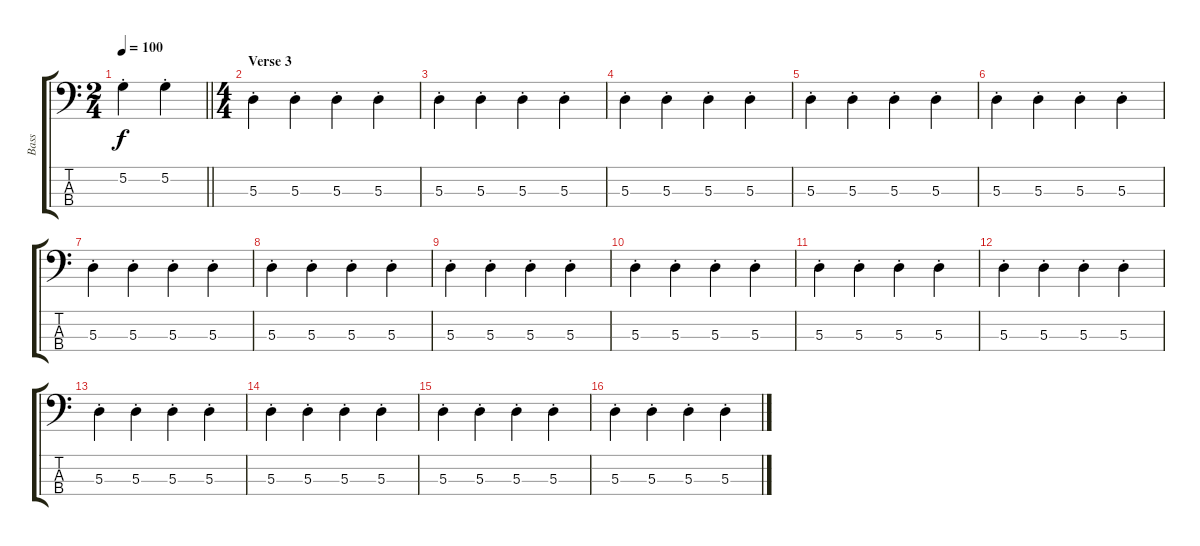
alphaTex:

\track ("Bass" "Bass") {instrument electricbassfinger}
\staff {score tabs}
\tuning (G2 D2 A1 E1) {hide}
\ts (2 4)
\tempo 100
\clef f4
\barLineRight lightlight
\ks c
5.2{st}.4{dy f} 5.2{st}.4 |
\ts (4 4)
\section ("" "Verse 3")
5.3{st}.4 5.3{st}.4 5.3{st}.4 5.3{st}.4 |
5.3{st}.4 5.3{st}.4 5.3{st}.4 5.3{st}.4 |
5.3{st}.4 5.3{st}.4 5.3{st}.4 5.3{st}.4 |
5.3{st}.4 5.3{st}.4 5.3{st}.4 5.3{st}.4 |
5.3{st}.4 5.3{st}.4 5.3{st}.4 5.3{st}.4 |
5.3{st}.4 5.3{st}.4 5.3{st}.4 5.3{st}.4 |
5.3{st}.4 5.3{st}.4 5.3{st}.4 5.3{st}.4 |
5.3{st}.4 5.3{st}.4 5.3{st}.4 5.3{st}.4 |
5.3{st}.4 5.3{st}.4 5.3{st}.4 5.3{st}.4 |
5.3{st}.4 5.3{st}.4 5.3{st}.4 5.3{st}.4 |
5.3{st}.4 5.3{st}.4 5.3{st}.4 5.3{st}.4 |
5.3{st}.4 5.3{st}.4 5.3{st}.4 5.3{st}.4 |
5.3{st}.4 5.3{st}.4 5.3{st}.4 5.3{st}.4 |
5.3{st}.4 5.3{st}.4 5.3{st}.4 5.3{st}.4 |
5.3{st}.4 5.3{st}.4 5.3{st}.4 5.3{st}.4
